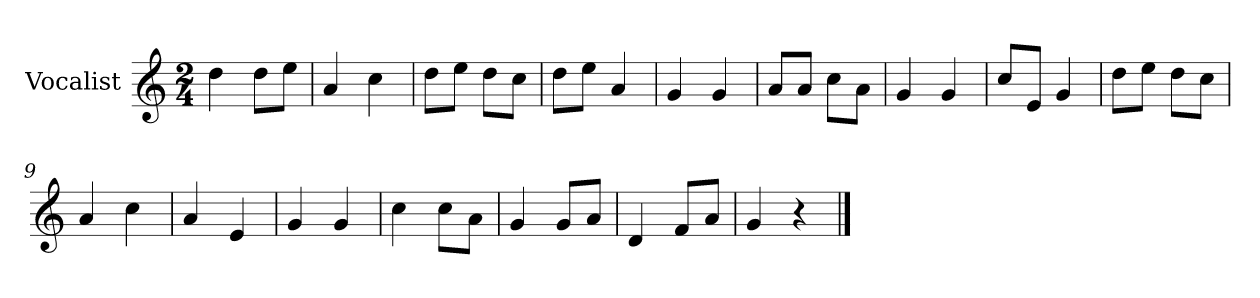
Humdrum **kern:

**kern
*part1
*staff1
*I"Vocalist
*k[]
*C:
*M2/4
=
4dd
8ddL
8eeJ
=1
4a
4cc
=2
8ddL
8eeJ
8ddL
8ccJ
=3
8ddL
8eeJ
4a
=4
4g
4g
=5
8aL
8aJ
8ccL
8aJ
=6
4g
4g
=7
8ccL
8eJ
4g
=8
8ddL
8eeJ
8ddL
8ccJ
=9
4a
4cc
=10
4a
4e
=11
4g
4g
=12
4cc
8ccL
8aJ
=13
4g
8gL
8aJ
=14
4d
8fL
8aJ
=15
4g
4r
==
*-
